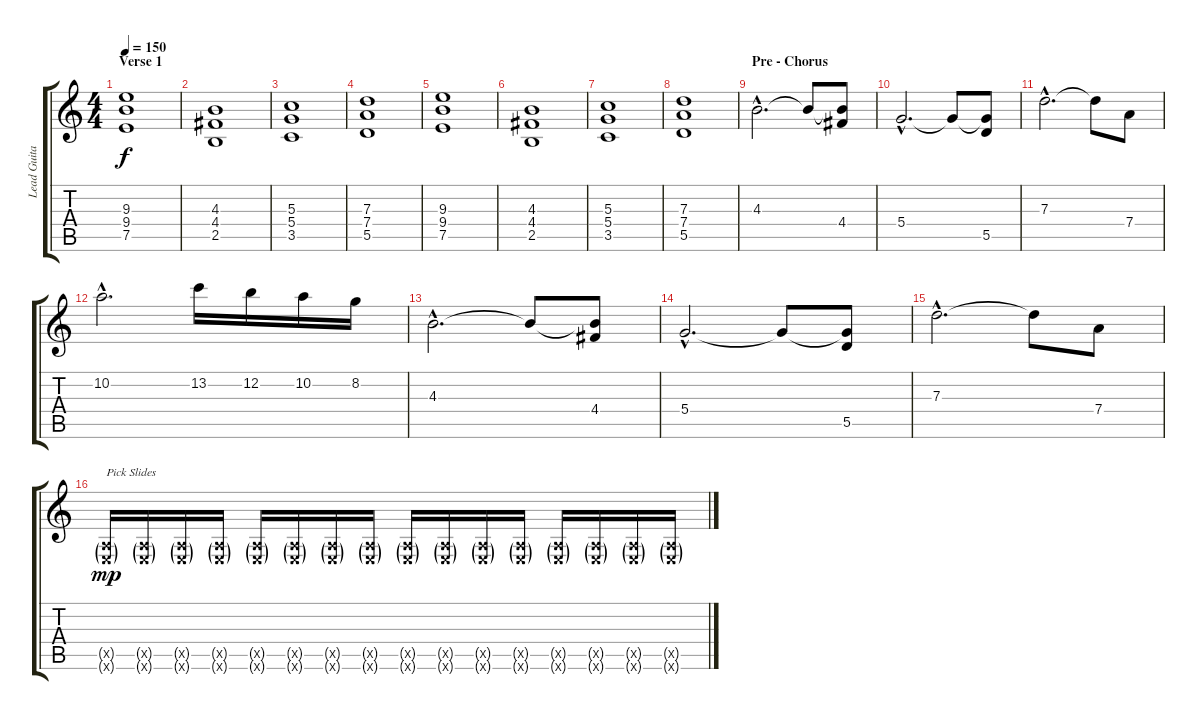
\track ("Lead Guitar I (Drive)" "Lead Guita") {instrument overdrivenguitar}
\staff {score tabs}
\tuning (E4 B3 G3 D3 A2 E2) {hide}
\ts (4 4)
\section ("" "Verse 1")
\tempo 150
\clef g2
\ks c
(9.3 9.4 7.5).1{dy f} |
(4.3 4.4 2.5).1 |
(5.3 5.4 3.5).1 |
(7.3 7.4 5.5).1 |
(9.3 9.4 7.5).1 |
(4.3 4.4 2.5).1 |
(5.3 5.4 3.5).1 |
(7.3 7.4 5.5).1 |
\section ("" "Pre - Chorus")
4.3{hac}.2{d} 4.3{t}.8 (4.3{t} 4.4).8 |
5.4{hac}.2{d} 5.4{t}.8 (5.4{t} 5.5).8 |
7.3{hac}.2{d} 7.3{t}.8 7.4.8 |
10.2{hac}.2{d} 13.2.16 12.2.16 10.2.16 8.2.16 |
4.3{hac}.2{d} 4.3{t}.8 (4.3{t} 4.4).8 |
5.4{hac}.2{d} 5.4{t}.8 (5.4{t} 5.5).8 |
7.3{hac}.2{d} 7.3{t}.8 7.4.8 |
(0.5{g x} 0.6{g x}).16{txt "Pick Slides" dy mp} (0.5{g x} 0.6{g x}).16 (0.5{g x} 0.6{g x}).16 (0.5{g x} 0.6{g x}).16 (0.5{g x} 0.6{g x}).16 (0.5{g x} 0.6{g x}).16 (0.5{g x} 0.6{g x}).16 (0.5{g x} 0.6{g x}).16 (0.5{g x} 0.6{g x}).16 (0.5{g x} 0.6{g x}).16 (0.5{g x} 0.6{g x}).16 (0.5{g x} 0.6{g x}).16 (0.5{g x} 0.6{g x}).16 (0.5{g x} 0.6{g x}).16 (0.5{g x} 0.6{g x}).16 (0.5{g x} 0.6{g x}).16
